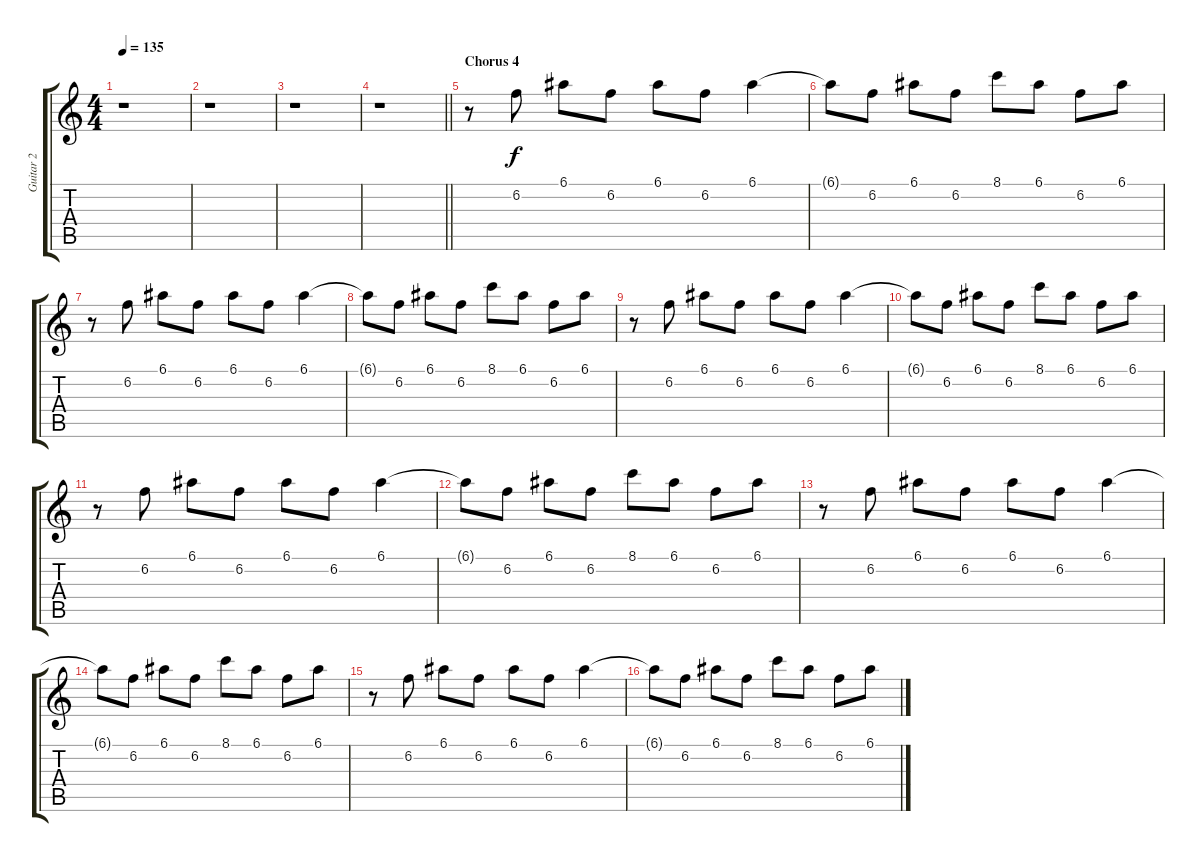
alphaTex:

\track ("Guitar 2" "Guitar 2") {instrument electricguitarclean}
\staff {score tabs}
\tuning (E4 B3 G3 D3 A2 E2) {hide}
\ts (4 4)
\tempo 135
\clef g2
\ks c
r.1{dy f} |
r.1 |
r.1 |
\barLineRight lightlight
r.1 |
\section ("" "Chorus 4")
r.8 6.2.8 6.1.8 6.2.8 6.1.8 6.2.8 6.1.4 |
6.1{t}.8 6.2.8 6.1.8 6.2.8 8.1.8 6.1.8 6.2.8 6.1.8 |
r.8 6.2.8 6.1.8 6.2.8 6.1.8 6.2.8 6.1.4 |
6.1{t}.8 6.2.8 6.1.8 6.2.8 8.1.8 6.1.8 6.2.8 6.1.8 |
r.8 6.2.8 6.1.8 6.2.8 6.1.8 6.2.8 6.1.4 |
6.1{t}.8 6.2.8 6.1.8 6.2.8 8.1.8 6.1.8 6.2.8 6.1.8 |
r.8 6.2.8 6.1.8 6.2.8 6.1.8 6.2.8 6.1.4 |
6.1{t}.8 6.2.8 6.1.8 6.2.8 8.1.8 6.1.8 6.2.8 6.1.8 |
r.8 6.2.8 6.1.8 6.2.8 6.1.8 6.2.8 6.1.4 |
6.1{t}.8 6.2.8 6.1.8 6.2.8 8.1.8 6.1.8 6.2.8 6.1.8 |
r.8 6.2.8 6.1.8 6.2.8 6.1.8 6.2.8 6.1.4 |
6.1{t}.8 6.2.8 6.1.8 6.2.8 8.1.8 6.1.8 6.2.8 6.1.8
